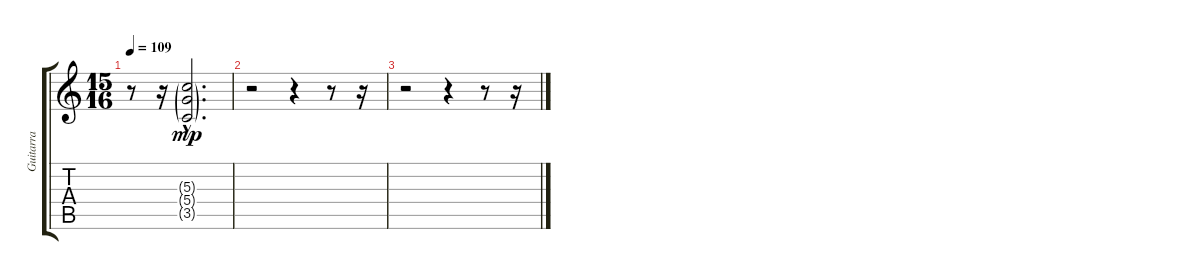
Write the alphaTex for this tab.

\track ("Guitarra" "Guitarra") {instrument distortionguitar}
\staff {score tabs}
\tuning (E4 B3 G3 D3 A2 E2) {hide}
\ts (15 16)
\tempo 109
\clef g2
\ks c
r.8{dy f} r.16 (5.3{g hac} 5.4{g hac} 3.5{g hac}).2{d dy mp} |
r.2 r.4 r.8 r.16 |
r.2 r.4 r.8 r.16
